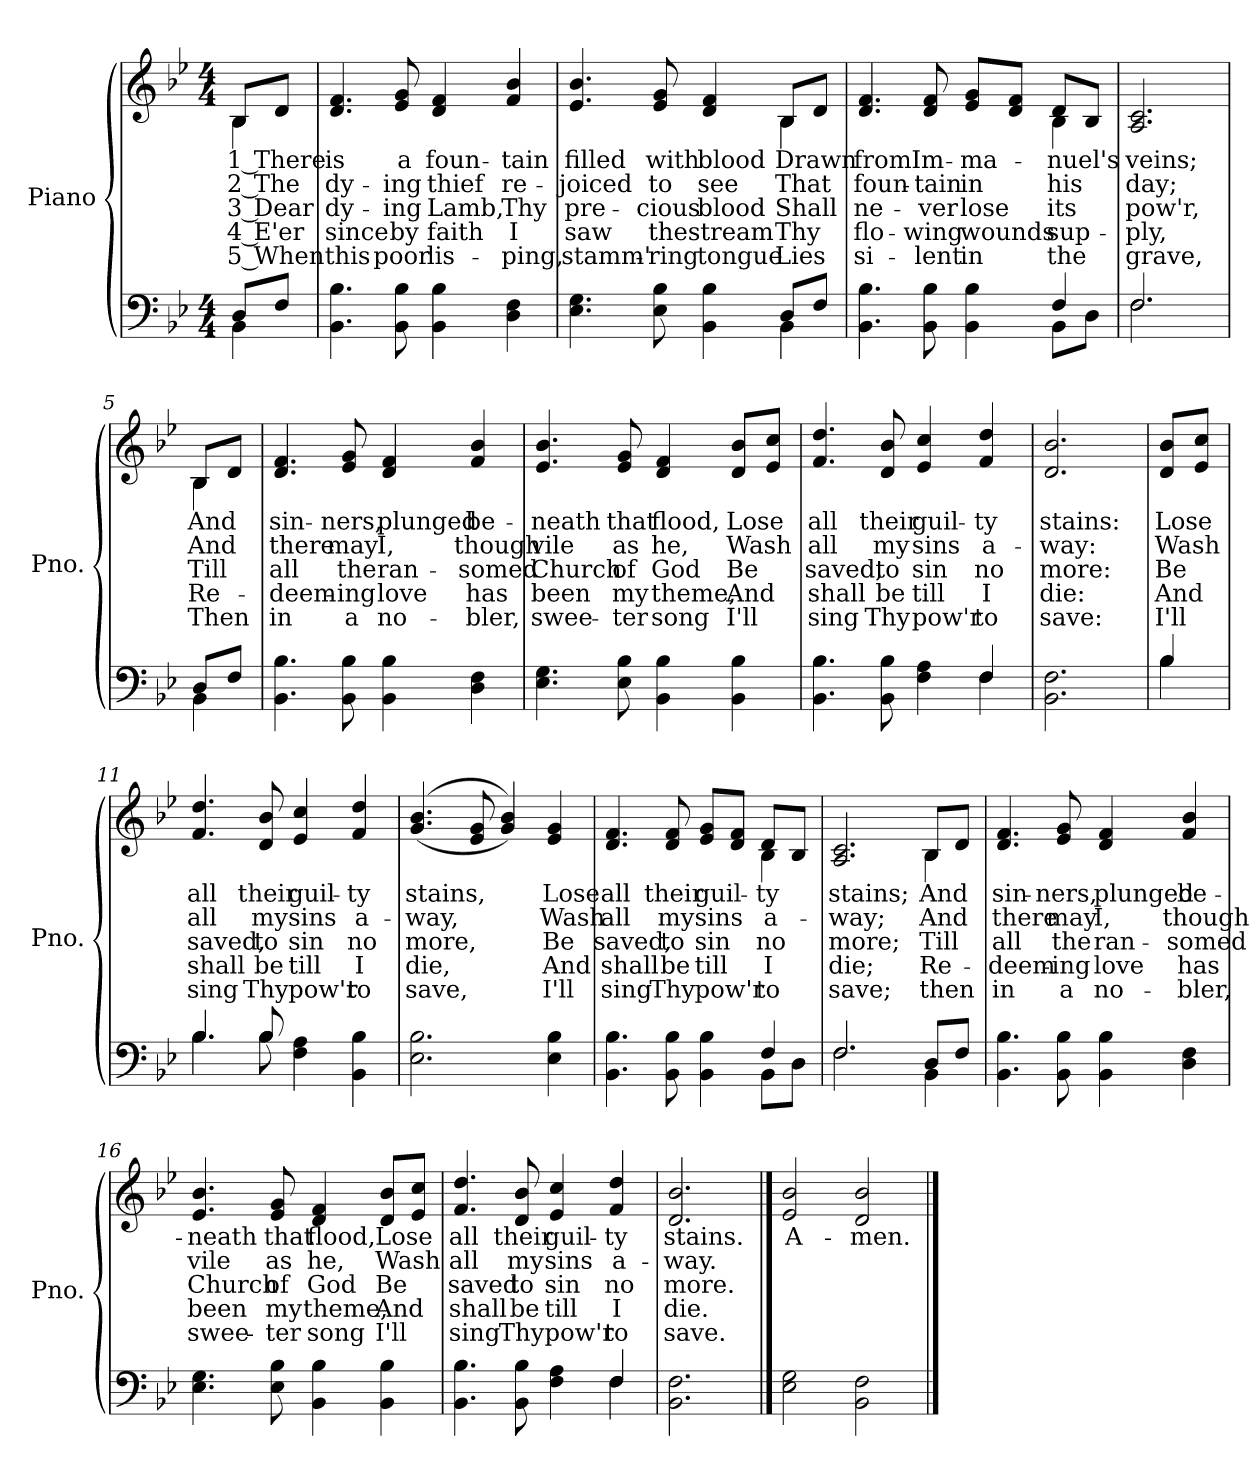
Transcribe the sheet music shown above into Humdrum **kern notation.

**kern	**kern	**text	**text	**text	**text	**text
*part2	*part1	*part1	*part1	*part1	*part1	*part1
*staff2	*staff1	*staff1	*staff1	*staff1	*staff1	*staff1
*I"Piano	*I"Piano	*	*	*	*	*
*I'Pno.	*I'Pno.	*	*	*	*	*
!!LO:PB:g=z
*clefF4	*clefG2	*	*	*	*	*
*k[b-e-]	*k[b-e-]	*	*	*	*	*
*B-:	*B-:	*	*	*	*	*
*M4/4	*M4/4	*	*	*	*	*
=	=	=	=	=	=	=
*^	*	*	*	*	*	*
!	!	!	!LO:LY:b:color=#000000	!LO:LY:b:color=#000000	!LO:LY:b:color=#000000	!LO:LY:b:color=#000000	!LO:LY:b:color=#000000
*	*	*^	*	*	*	*	*
8Di/L	4BB-i\	8B-i/L	4B-i\	1 There	2 The	3 Dear	4 E'er	5 When
8Fi/J	.	8di/J	.	.	.	.	.	.
*v	*v	*	*	*	*	*	*	*
*	*v	*v	*	*	*	*	*
=1	=1	=1	=1	=1	=1	=1
!	!	!LO:LY:b:color=#000000	!LO:LY:b:color=#000000	!LO:LY:b:color=#000000	!LO:LY:b:color=#000000	!LO:LY:b:color=#000000
4.BB-i\ 4.B-i	4.di/ 4.fi	is	dy-	dy-	-since	this
!	!	!LO:LY:b:color=#000000	!LO:LY:b:color=#000000	!LO:LY:b:color=#000000	!LO:LY:b:color=#000000	!LO:LY:b:color=#000000
8BB-i\ 8B-i	8e-i/ 8gi	a	-ing	ing	by	poor
!	!	!LO:LY:b:color=#000000	!LO:LY:b:color=#000000	!LO:LY:b:color=#000000	!LO:LY:b:color=#000000	!LO:LY:b:color=#000000
4BB-i\ 4B-i	4di/ 4fi	foun-	thief	Lamb,	faith	lis-
!	!	!LO:LY:b:color=#000000	!LO:LY:b:color=#000000	!LO:LY:b:color=#000000	!LO:LY:b:color=#000000	!LO:LY:b:color=#000000
4Di\ 4Fi	4fi/ 4b-i	-tain	re-	-Thy	I	ping,
=2	=2	=2	=2	=2	=2	=2
*^	*	*	*	*	*	*
!	!	!	!LO:LY:b:color=#000000	!LO:LY:b:color=#000000	!LO:LY:b:color=#000000	!LO:LY:b:color=#000000	!LO:LY:b:color=#000000
*	*	*^	*	*	*	*	*
4.E-i\ 4.Gi	2.ryy	4.e-i/ 4.b-i	2.ryy	filled	-joiced	pre-	-saw	stamm'-
!	!	!	!	!LO:LY:b:color=#000000	!LO:LY:b:color=#000000	!LO:LY:b:color=#000000	!LO:LY:b:color=#000000	!LO:LY:b:color=#000000
8E-i\ 8B-i	.	8e-i/ 8gi	.	with	to	-cious	the	ring
!	!	!	!	!LO:LY:b:color=#000000	!LO:LY:b:color=#000000	!LO:LY:b:color=#000000	!LO:LY:b:color=#000000	!LO:LY:b:color=#000000
4BB-i\ 4B-i	.	4di/ 4fi	.	blood	see	blood	stream	tongue
!	!	!	!	!LO:LY:b:color=#000000	!LO:LY:b:color=#000000	!LO:LY:b:color=#000000	!LO:LY:b:color=#000000	!LO:LY:b:color=#000000
8Di/L	4BB-i\	8B-i/L	4B-i\	Drawn	That	Shall	Thy	Lies
8Fi/J	.	8di/J	.	.	.	.	.	.
!!LO:LB:g=z	!!
=3	=3	=3	=3	=3	=3	=3	=3	=3
!	!	!	!	!LO:LY:b:color=#000000	!LO:LY:b:color=#000000	!LO:LY:b:color=#000000	!LO:LY:b:color=#000000	!LO:LY:b:color=#000000
4.BB-i\ 4.B-i	2.ryy	4.di/ 4.fi	2ryy	from	foun-	ne-	-flo-	-si-
!	!	!	!	!LO:LY:b:color=#000000	!LO:LY:b:color=#000000	!LO:LY:b:color=#000000	!LO:LY:b:color=#000000	!LO:LY:b:color=#000000
8BB-i\ 8B-i	.	8di/ 8fi	.	Im-	-tain	-ver	wing	lent
!	!	!	!	!LO:LY:b:color=#000000	!LO:LY:b:color=#000000	!LO:LY:b:color=#000000	!LO:LY:b:color=#000000	!LO:LY:b:color=#000000
4BB-i\ 4B-i	.	8e-i/ 8giL	4ryy	-ma-	in	lose	wounds	in
.	.	8di/ 8fiJ	.	.	.	.	.	.
!	!	!	!	!LO:LY:b:color=#000000	!LO:LY:b:color=#000000	!LO:LY:b:color=#000000	!LO:LY:b:color=#000000	!LO:LY:b:color=#000000
4Fi/	8BB-i\L	8di/L	4B-i\	-nuel's	his	its	sup-	-the
.	8Di\J	8B-i/J	.	.	.	.	.	.
*	*	*v	*v	*	*	*	*	*
=4	=4	=4	=4	=4	=4	=4	=4
!	!	!	!LO:LY:b:color=#000000	!LO:LY:b:color=#000000	!LO:LY:b:color=#000000	!LO:LY:b:color=#000000	!LO:LY:b:color=#000000
2.Fi/	2.Fi\	2.Ai/ 2.ci	veins;	day;	pow'r,	ply,	grave,
=5	=5	=5	=5	=5	=5	=5	=5
!	!	!	!LO:LY:b:color=#000000	!LO:LY:b:color=#000000	!LO:LY:b:color=#000000	!LO:LY:b:color=#000000	!LO:LY:b:color=#000000
*	*	*^	*	*	*	*	*
8Di/L	4BB-i\	8B-i/L	4B-i\	And	And	Till	Re-	-Then
8Fi/J	.	8di/J	.	.	.	.	.	.
*v	*v	*	*	*	*	*	*	*
*	*v	*v	*	*	*	*	*
=6	=6	=6	=6	=6	=6	=6
!	!	!LO:LY:b:color=#000000	!LO:LY:b:color=#000000	!LO:LY:b:color=#000000	!LO:LY:b:color=#000000	!LO:LY:b:color=#000000
4.BB-i\ 4.B-i	4.di/ 4.fi	sin-	there	all	deem-	-in
!	!	!LO:LY:b:color=#000000	!LO:LY:b:color=#000000	!LO:LY:b:color=#000000	!LO:LY:b:color=#000000	!LO:LY:b:color=#000000
8BB-i\ 8B-i	8e-i/ 8gi	-ners,	may	the	ing	a
!	!	!LO:LY:b:color=#000000	!LO:LY:b:color=#000000	!LO:LY:b:color=#000000	!LO:LY:b:color=#000000	!LO:LY:b:color=#000000
4BB-i\ 4B-i	4di/ 4fi	plunged	I,	ran-	-love	no-
!	!	!LO:LY:b:color=#000000	!LO:LY:b:color=#000000	!LO:LY:b:color=#000000	!LO:LY:b:color=#000000	!LO:LY:b:color=#000000
4Di\ 4Fi	4fi/ 4b-i	be-	though	-somed	has	bler,
!!LO:LB:g=z
=7	=7	=7	=7	=7	=7	=7
!	!	!LO:LY:b:color=#000000	!LO:LY:b:color=#000000	!LO:LY:b:color=#000000	!LO:LY:b:color=#000000	!LO:LY:b:color=#000000
4.E-i\ 4.Gi	4.e-i/ 4.b-i	-neath	vile	Church	been	swee-
!	!	!LO:LY:b:color=#000000	!LO:LY:b:color=#000000	!LO:LY:b:color=#000000	!LO:LY:b:color=#000000	!LO:LY:b:color=#000000
8E-i\ 8B-i	8e-i/ 8gi	that	as	-of	my	ter
!	!	!LO:LY:b:color=#000000	!LO:LY:b:color=#000000	!LO:LY:b:color=#000000	!LO:LY:b:color=#000000	!LO:LY:b:color=#000000
4BB-i\ 4B-i	4di/ 4fi	flood,	he,	God	theme,	song
!	!	!LO:LY:b:color=#000000	!LO:LY:b:color=#000000	!LO:LY:b:color=#000000	!LO:LY:b:color=#000000	!LO:LY:b:color=#000000
4BB-i\ 4B-i	8di/ 8b-iL	Lose	Wash	Be	And	I'll
.	8e-i/ 8cciJ	.	.	.	.	.
=8	=8	=8	=8	=8	=8	=8
*^	*	*	*	*	*	*
!	!	!	!LO:LY:b:color=#000000	!LO:LY:b:color=#000000	!LO:LY:b:color=#000000	!LO:LY:b:color=#000000	!LO:LY:b:color=#000000
4.BB-i\ 4.B-i	2.ryy	4.fi/ 4.ddi	all	all	saved,	shall	sing
!	!	!	!LO:LY:b:color=#000000	!LO:LY:b:color=#000000	!LO:LY:b:color=#000000	!LO:LY:b:color=#000000	!LO:LY:b:color=#000000
8BB-i\ 8B-i	.	8di/ 8b-i	their	my	to	be	Thy
!	!	!	!LO:LY:b:color=#000000	!LO:LY:b:color=#000000	!LO:LY:b:color=#000000	!LO:LY:b:color=#000000	!LO:LY:b:color=#000000
4Fi\ 4Ai	.	4e-i/ 4cci	guil-	sins	sin	till	pow'r
!	!	!	!LO:LY:b:color=#000000	!LO:LY:b:color=#000000	!LO:LY:b:color=#000000	!LO:LY:b:color=#000000	!LO:LY:b:color=#000000
4Fi/	4Fi\	4fi/ 4ddi	-ty	a-	no	I	to
=9	=9	=9	=9	=9	=9	=9	=9
!	!	!	!LO:LY:b:color=#000000	!LO:LY:b:color=#000000	!LO:LY:b:color=#000000	!LO:LY:b:color=#000000	!LO:LY:b:color=#000000
*v	*v	*	*	*	*	*	*
2.BB-i\ 2.Fi	2.di/ 2.b-i	stains:	-way:	more:	die:	save:
=10	=10	=10	=10	=10	=10	=10
*^	*	*	*	*	*	*
!	!	!	!LO:LY:b:color=#000000	!LO:LY:b:color=#000000	!LO:LY:b:color=#000000	!LO:LY:b:color=#000000	!LO:LY:b:color=#000000
4B-i/	4B-i\	8di/ 8b-iL	Lose	Wash	Be	And	I'll
.	.	8e-i/ 8cciJ	.	.	.	.	.
!!LO:LB:g=z
=11	=11	=11	=11	=11	=11	=11	=11
!	!	!	!LO:LY:b:color=#000000	!LO:LY:b:color=#000000	!LO:LY:b:color=#000000	!LO:LY:b:color=#000000	!LO:LY:b:color=#000000
4.B-i/	4.B-i\	4.fi/ 4.ddi	all	all	saved,	shall	sing
!	!	!	!LO:LY:b:color=#000000	!LO:LY:b:color=#000000	!LO:LY:b:color=#000000	!LO:LY:b:color=#000000	!LO:LY:b:color=#000000
8B-i/	8B-i\	8di/ 8b-i	their	my	to	be	Thy
!	!	!	!LO:LY:b:color=#000000	!LO:LY:b:color=#000000	!LO:LY:b:color=#000000	!LO:LY:b:color=#000000	!LO:LY:b:color=#000000
4Fi\ 4Ai	2ryy	4e-i/ 4cci	guil-	sins	sin	till	pow'r
!	!	!	!LO:LY:b:color=#000000	!LO:LY:b:color=#000000	!LO:LY:b:color=#000000	!LO:LY:b:color=#000000	!LO:LY:b:color=#000000
4BB-i\ 4B-i	.	4fi/ 4ddi	-ty	a-	no	I	to
*v	*v	*	*	*	*	*	*
=12	=12	=12	=12	=12	=12	=12
!	!	!LO:LY:b:color=#000000	!LO:LY:b:color=#000000	!LO:LY:b:color=#000000	!LO:LY:b:color=#000000	!LO:LY:b:color=#000000
2.E-i\ 2.B-i	((4.gi/ 4.b-i	stains,	-way,	more,	die,	save,
.	8e-i/ 8gi	.	.	.	.	.
.	4gi/ 4b-i))	.	.	.	.	.
!	!	!LO:LY:b:color=#000000	!LO:LY:b:color=#000000	!LO:LY:b:color=#000000	!LO:LY:b:color=#000000	!LO:LY:b:color=#000000
4E-i\ 4B-i	4e-i/ 4gi	Lose	Wash	Be	And	I'll
=13	=13	=13	=13	=13	=13	=13
*^	*	*	*	*	*	*
!	!	!	!LO:LY:b:color=#000000	!LO:LY:b:color=#000000	!LO:LY:b:color=#000000	!LO:LY:b:color=#000000	!LO:LY:b:color=#000000
*	*	*^	*	*	*	*	*
4.BB-i\ 4.B-i	2.ryy	4.di/ 4.fi	2ryy	all	all	saved,	shall	sing
!	!	!	!	!LO:LY:b:color=#000000	!LO:LY:b:color=#000000	!LO:LY:b:color=#000000	!LO:LY:b:color=#000000	!LO:LY:b:color=#000000
8BB-i\ 8B-i	.	8di/ 8fi	.	their	my	to	be	Thy
!	!	!	!	!LO:LY:b:color=#000000	!LO:LY:b:color=#000000	!LO:LY:b:color=#000000	!LO:LY:b:color=#000000	!LO:LY:b:color=#000000
4BB-i\ 4B-i	.	8e-i/ 8giL	4ryy	guil-	sins	sin	till	pow'r
.	.	8di/ 8fiJ	.	.	.	.	.	.
!	!	!	!	!LO:LY:b:color=#000000	!LO:LY:b:color=#000000	!LO:LY:b:color=#000000	!LO:LY:b:color=#000000	!LO:LY:b:color=#000000
4Fi/	8BB-i\L	8di/L	4B-i\	-ty	a-	no	I	to
.	8Di\J	8B-i/J	.	.	.	.	.	.
!!LO:LB:g=z	!!
=14	=14	=14	=14	=14	=14	=14	=14	=14
!	!	!	!	!LO:LY:b:color=#000000	!LO:LY:b:color=#000000	!LO:LY:b:color=#000000	!LO:LY:b:color=#000000	!LO:LY:b:color=#000000
2.Fi/	2.Fi\	2.Ai/ 2.ci	2.ryy	stains;	-way;	more;	die;	save;
!	!	!	!	!LO:LY:b:color=#000000	!LO:LY:b:color=#000000	!LO:LY:b:color=#000000	!LO:LY:b:color=#000000	!LO:LY:b:color=#000000
8Di/L	4BB-i\	8B-i/L	4B-i\	And	And	Till	Re-	-then
8Fi/J	.	8di/J	.	.	.	.	.	.
*v	*v	*	*	*	*	*	*	*
*	*v	*v	*	*	*	*	*
=15	=15	=15	=15	=15	=15	=15
!	!	!LO:LY:b:color=#000000	!LO:LY:b:color=#000000	!LO:LY:b:color=#000000	!LO:LY:b:color=#000000	!LO:LY:b:color=#000000
4.BB-i\ 4.B-i	4.di/ 4.fi	sin-	there	all	deem-	-in
!	!	!LO:LY:b:color=#000000	!LO:LY:b:color=#000000	!LO:LY:b:color=#000000	!LO:LY:b:color=#000000	!LO:LY:b:color=#000000
8BB-i\ 8B-i	8e-i/ 8gi	-ners,	may	the	ing	a
!	!	!LO:LY:b:color=#000000	!LO:LY:b:color=#000000	!LO:LY:b:color=#000000	!LO:LY:b:color=#000000	!LO:LY:b:color=#000000
4BB-i\ 4B-i	4di/ 4fi	plunged	I,	ran-	-love	no-
!	!	!LO:LY:b:color=#000000	!LO:LY:b:color=#000000	!LO:LY:b:color=#000000	!LO:LY:b:color=#000000	!LO:LY:b:color=#000000
4Di\ 4Fi	4fi/ 4b-i	be-	though	-somed	has	bler,
=16	=16	=16	=16	=16	=16	=16
!	!	!LO:LY:b:color=#000000	!LO:LY:b:color=#000000	!LO:LY:b:color=#000000	!LO:LY:b:color=#000000	!LO:LY:b:color=#000000
4.E-i\ 4.Gi	4.e-i/ 4.b-i	-neath	vile	Church	been	swee-
!	!	!LO:LY:b:color=#000000	!LO:LY:b:color=#000000	!LO:LY:b:color=#000000	!LO:LY:b:color=#000000	!LO:LY:b:color=#000000
8E-i\ 8B-i	8e-i/ 8gi	that	as	-of	my	ter
!	!	!LO:LY:b:color=#000000	!LO:LY:b:color=#000000	!LO:LY:b:color=#000000	!LO:LY:b:color=#000000	!LO:LY:b:color=#000000
4BB-i\ 4B-i	4di/ 4fi	flood,	he,	God	theme,	song
!	!	!LO:LY:b:color=#000000	!LO:LY:b:color=#000000	!LO:LY:b:color=#000000	!LO:LY:b:color=#000000	!LO:LY:b:color=#000000
4BB-i\ 4B-i	8di/ 8b-iL	Lose	Wash	Be	And	I'll
.	8e-i/ 8cciJ	.	.	.	.	.
!!LO:LB:g=z
=17	=17	=17	=17	=17	=17	=17
*^	*	*	*	*	*	*
!	!	!	!LO:LY:b:color=#000000	!LO:LY:b:color=#000000	!LO:LY:b:color=#000000	!LO:LY:b:color=#000000	!LO:LY:b:color=#000000
4.BB-i\ 4.B-i	2.ryy	4.fi/ 4.ddi	all	all	saved	shall	sing
!	!	!	!LO:LY:b:color=#000000	!LO:LY:b:color=#000000	!LO:LY:b:color=#000000	!LO:LY:b:color=#000000	!LO:LY:b:color=#000000
8BB-i\ 8B-i	.	8di/ 8b-i	their	my	to	be	Thy
!	!	!	!LO:LY:b:color=#000000	!LO:LY:b:color=#000000	!LO:LY:b:color=#000000	!LO:LY:b:color=#000000	!LO:LY:b:color=#000000
4Fi\ 4Ai	.	4e-i/ 4cci	guil-	sins	sin	till	pow'r
!	!	!	!LO:LY:b:color=#000000	!LO:LY:b:color=#000000	!LO:LY:b:color=#000000	!LO:LY:b:color=#000000	!LO:LY:b:color=#000000
4Fi/	4Fi\	4fi/ 4ddi	-ty	a-	no	I	to
=18	=18	=18	=18	=18	=18	=18	=18
!	!	!	!LO:LY:b:color=#000000	!LO:LY:b:color=#000000	!LO:LY:b:color=#000000	!LO:LY:b:color=#000000	!LO:LY:b:color=#000000
*v	*v	*	*	*	*	*	*
2.BB-i\ 2.Fi	2.di/ 2.b-i	stains.	-way.	more.	die.	save.
==19	==19	==19	==19	==19	==19	==19
!	!	!LO:LY:b:color=#000000	!	!	!	!
2E-i\ 2Gi	2e-i/ 2b-i	A-	.	.	.	.
!	!	!LO:LY:b:color=#000000	!	!	!	!
2BB-i\ 2Fi	2di/ 2b-i	-men.	.	.	.	.
==	==	==	==	==	==	==
*-	*-	*-	*-	*-	*-	*-
